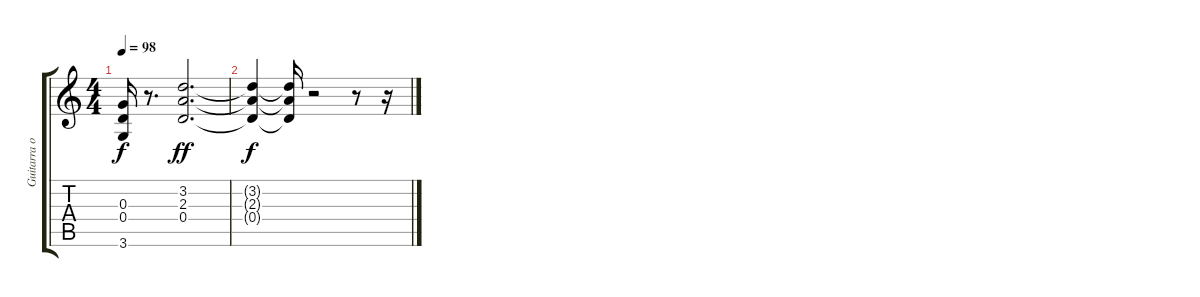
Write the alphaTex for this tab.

\track ("Guitarra overdrive" "Guitarra o") {instrument overdrivenguitar}
\staff {score tabs}
\tuning (E4 B3 G3 D3 A2 E2) {hide}
\ts (4 4)
\tempo 98
\clef g2
\ks c
(0.3{t} 0.4{t} 3.6{t}).16{dy f} r.8{d} (3.2 2.3 0.4).2{d dy ff} |
(3.2{t} 2.3{t} 0.4{t}).4{dy f} (3.2{t} 2.3{t} 0.4{t}).16 r.2 r.8 r.16
